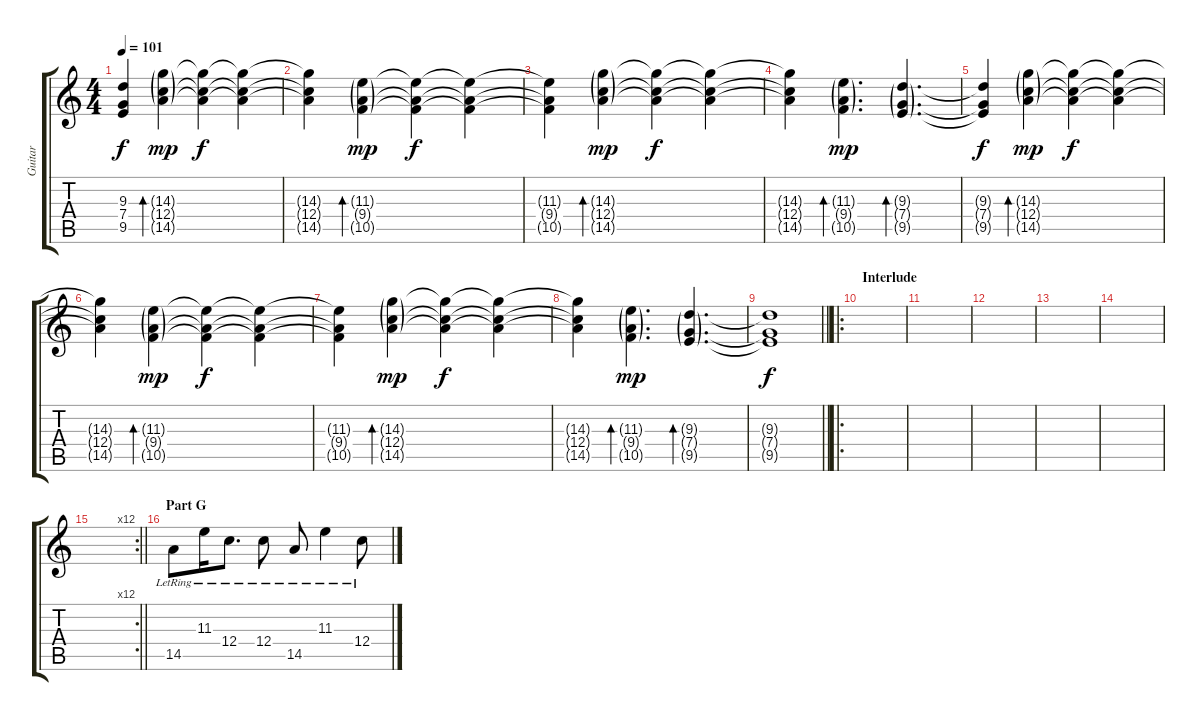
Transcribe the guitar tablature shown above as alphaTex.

\track ("Guitar" "Guitar") {instrument electricguitarclean}
\staff {score tabs}
\tuning (D4 A3 F3 C3 G2 C2) {hide}
\ts (4 4)
\tempo 101
\clef g2
\ks c
(9.3{t} 7.4{t} 9.5{t}).4{dy f} (14.3{g} 12.4{g} 14.5{g}).4{bd 240 dy mp} (14.3{t} 12.4{t} 14.5{t}).4{dy f} (14.3{t} 12.4{t} 14.5{t}).4 |
(14.3{t} 12.4{t} 14.5{t}).4 (11.3{g} 9.4{g} 10.5{g}).4{bd 240 dy mp} (11.3{t} 9.4{t} 10.5{t}).4{dy f} (11.3{t} 9.4{t} 10.5{t}).4 |
(11.3{t} 9.4{t} 10.5{t}).4 (14.3{g} 12.4{g} 14.5{g}).4{bd 240 dy mp} (14.3{t} 12.4{t} 14.5{t}).4{dy f} (14.3{t} 12.4{t} 14.5{t}).4 |
(14.3{t} 12.4{t} 14.5{t}).4 (11.3{g} 9.4{g} 10.5{g}).4{d bd 240 dy mp} (9.3{g} 7.4{g} 9.5{g}).4{d bd 240} |
(9.3{t} 7.4{t} 9.5{t}).4{dy f} (14.3{g} 12.4{g} 14.5{g}).4{bd 240 dy mp} (14.3{t} 12.4{t} 14.5{t}).4{dy f} (14.3{t} 12.4{t} 14.5{t}).4 |
(14.3{t} 12.4{t} 14.5{t}).4 (11.3{g} 9.4{g} 10.5{g}).4{bd 240 dy mp} (11.3{t} 9.4{t} 10.5{t}).4{dy f} (11.3{t} 9.4{t} 10.5{t}).4 |
(11.3{t} 9.4{t} 10.5{t}).4 (14.3{g} 12.4{g} 14.5{g}).4{bd 240 dy mp} (14.3{t} 12.4{t} 14.5{t}).4{dy f} (14.3{t} 12.4{t} 14.5{t}).4 |
(14.3{t} 12.4{t} 14.5{t}).4 (11.3{g} 9.4{g} 10.5{g}).4{d bd 240 dy mp} (9.3{g} 7.4{g} 9.5{g}).4{d bd 240} |
\barLineRight lightlight
(9.3{t} 7.4{t} 9.5{t}).1{dy f} |
\ro
\section ("" "Interlude")
|
|
|
|
|
\rc 12
\barLineRight lightlight
|
\section ("" "Part G")
14.5{lr}.8 11.3{lr}.16 12.4{lr}.8{d} 12.4{lr}.8 14.5{lr}.8 11.3{lr}.4 12.4{lr}.8
